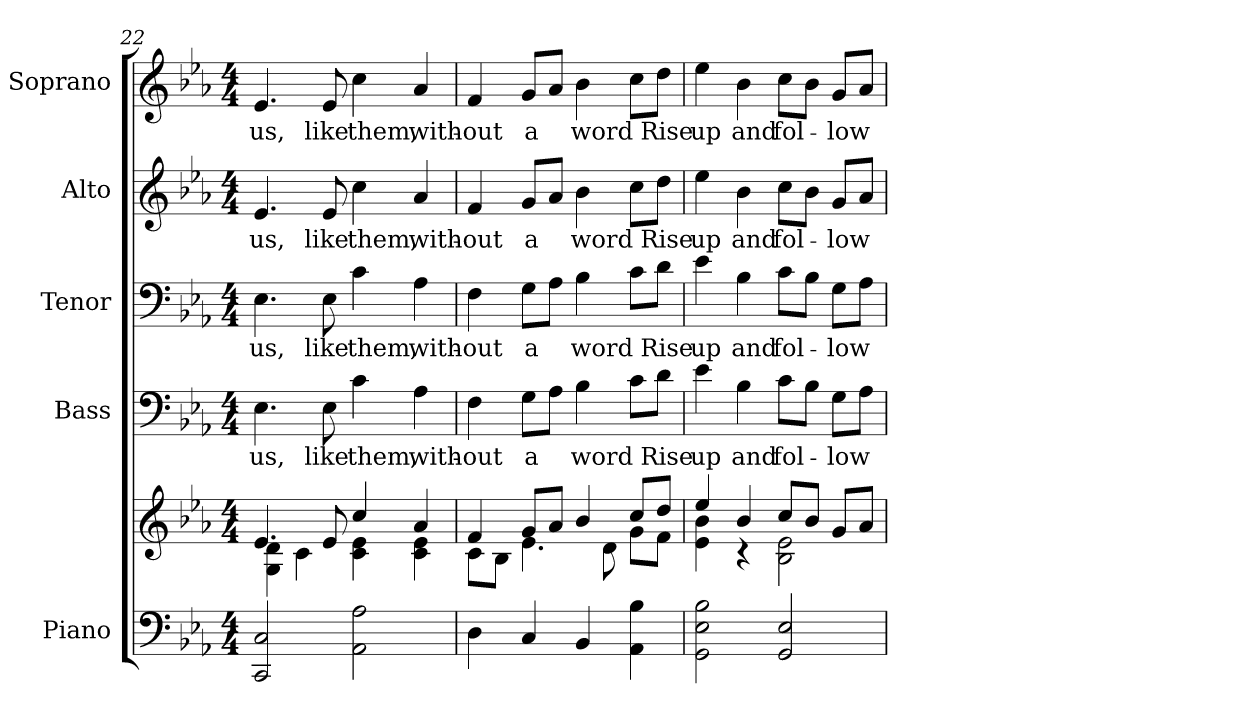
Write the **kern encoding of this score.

**kern	**kern	**kern	**text	**kern	**text	**kern	**text	**kern	**text
*part5	*part5	*part4	*part4	*part3	*part3	*part2	*part2	*part1	*part1
*staff6	*staff5	*staff4	*staff4	*staff3	*staff3	*staff2	*staff2	*staff1	*staff1
*I"Piano	*	*I"Bass	*	*I"Tenor	*	*I"Alto	*	*I"Soprano	*
*I'Pno.	*	*I'B.	*	*I'T.	*	*I'A.	*	*I'S.	*
*clefF4	*clefG2	*clefF4	*	*clefF4	*	*clefG2	*	*clefG2	*
*k[b-e-a-]	*k[b-e-a-]	*k[b-e-a-]	*	*k[b-e-a-]	*	*k[b-e-a-]	*	*k[b-e-a-]	*
*E-:	*E-:	*E-:	*	*E-:	*	*E-:	*	*E-:	*
*M4/4	*M4/4	*M4/4	*	*M4/4	*	*M4/4	*	*M4/4	*
=22	=22	=22	=22	=22	=22	=22	=22	=22	=22
*	*^	*	*	*	*	*	*	*	*
!	!	!	!	!LO:LY:b:color=#000000	!	!	!	!	!	!
!	!	!	!	!	!	!LO:LY:b:color=#000000	!	!	!	!
!	!	!	!	!	!	!	!	!LO:LY:b:color=#000000	!	!
!	!	!	!	!	!	!	!	!	!	!LO:LY:b:color=#000000
2CCi/ 2Ci	4.e-i/	4Gi\ 4di	4.E-i\	us,	4.E-i\	us,	4.e-i/	us,	4.e-i/	us,
.	.	4ci\	.	.	.	.	.	.	.	.
!	!	!	!	!LO:LY:b:color=#000000	!	!	!	!	!	!
!	!	!	!	!	!	!LO:LY:b:color=#000000	!	!	!	!
!	!	!	!	!	!	!	!	!LO:LY:b:color=#000000	!	!
!	!	!	!	!	!	!	!	!	!	!LO:LY:b:color=#000000
.	8e-i/	.	8E-i\	like	8E-i\	like	8e-i/	like	8e-i/	like
!	!	!	!	!LO:LY:b:color=#000000	!	!	!	!	!	!
!	!	!	!	!	!	!LO:LY:b:color=#000000	!	!	!	!
!	!	!	!	!	!	!	!	!LO:LY:b:color=#000000	!	!
!	!	!	!	!	!	!	!	!	!	!LO:LY:b:color=#000000
2AA-i\ 2A-i	4cci/	4ci\ 4e-i	4ci\	them,	4ci\	them,	4cci\	them,	4cci\	them,
!	!	!	!	!LO:LY:b:color=#000000	!	!	!	!	!	!
!	!	!	!	!	!	!LO:LY:b:color=#000000	!	!	!	!
!	!	!	!	!	!	!	!	!LO:LY:b:color=#000000	!	!
!	!	!	!	!	!	!	!	!	!	!LO:LY:b:color=#000000
.	4a-i/	4ci\ 4e-i	4A-i\	with-	4A-i\	with-	4a-i/	with-	4a-i/	with-
!!LO:PB:g=z
=23	=23	=23	=23	=23	=23	=23	=23	=23	=23	=23
!	!	!	!	!LO:LY:b:color=#000000	!	!	!	!	!	!
!	!	!	!	!	!	!LO:LY:b:color=#000000	!	!	!	!
!	!	!	!	!	!	!	!	!LO:LY:b:color=#000000	!	!
!	!	!	!	!	!	!	!	!	!	!LO:LY:b:color=#000000
4Di\	4fi/	8ci\L	4Fi\	-out	4Fi\	-out	4fi/	-out	4fi/	-out
.	.	8B-i\J	.	.	.	.	.	.	.	.
!	!	!	!	!LO:LY:b:color=#000000	!	!	!	!	!	!
!	!	!	!	!	!	!LO:LY:b:color=#000000	!	!	!	!
!	!	!	!	!	!	!	!	!LO:LY:b:color=#000000	!	!
!	!	!	!	!	!	!	!	!	!	!LO:LY:b:color=#000000
4Ci/	8gi/L	4.e-i\	8Gi\L	a	8Gi\L	a	8gi/L	a	8gi/L	a
.	8a-i/J	.	8A-i\J	.	8A-i\J	.	8a-i/J	.	8a-i/J	.
!	!	!	!	!LO:LY:b:color=#000000	!	!	!	!	!	!
!	!	!	!	!	!	!LO:LY:b:color=#000000	!	!	!	!
!	!	!	!	!	!	!	!	!LO:LY:b:color=#000000	!	!
!	!	!	!	!	!	!	!	!	!	!LO:LY:b:color=#000000
4BB-i/	4b-i/	.	4B-i\	word	4B-i\	word	4b-i\	word	4b-i\	word
.	.	8di\	.	.	.	.	.	.	.	.
4AA-i\ 4B-i	8cci/L	8gi\L	8ci\L	.	8ci\L	.	8cci\L	.	8cci\L	.
!	!	!	!	!LO:LY:b:color=#000000	!	!	!	!	!	!
!	!	!	!	!	!	!LO:LY:b:color=#000000	!	!	!	!
!	!	!	!	!	!	!	!	!LO:LY:b:color=#000000	!	!
!	!	!	!	!	!	!	!	!	!	!LO:LY:b:color=#000000
.	8ddi/J	8fi\J	8di\J	Rise	8di\J	Rise	8ddi\J	Rise	8ddi\J	Rise
=24	=24	=24	=24	=24	=24	=24	=24	=24	=24	=24
!	!	!	!	!LO:LY:b:color=#000000	!	!	!	!	!	!
!	!	!	!	!	!	!LO:LY:b:color=#000000	!	!	!	!
!	!	!	!	!	!	!	!	!LO:LY:b:color=#000000	!	!
!	!	!	!	!	!	!	!	!	!	!LO:LY:b:color=#000000
2GGi\ 2E-i 2B-i	4ee-i/	4e-i\ 4b-i	4e-i\	up	4e-i\	up	4ee-i\	up	4ee-i\	up
!	!	!	!	!LO:LY:b:color=#000000	!	!	!	!	!	!
!	!	!	!	!	!	!LO:LY:b:color=#000000	!	!	!	!
!	!	!	!	!	!	!	!	!LO:LY:b:color=#000000	!	!
!	!	!	!	!	!	!	!	!	!	!LO:LY:b:color=#000000
.	4b-i/	4r	4B-i\	and	4B-i\	and	4b-i\	and	4b-i\	and
!	!	!	!	!LO:LY:b:color=#000000	!	!	!	!	!	!
!	!	!	!	!	!	!LO:LY:b:color=#000000	!	!	!	!
!	!	!	!	!	!	!	!	!LO:LY:b:color=#000000	!	!
!	!	!	!	!	!	!	!	!	!	!LO:LY:b:color=#000000
2GGi/ 2E-i	8cci/L	2B-i\ 2e-i	8ci\L	fol-	8ci\L	fol-	8cci\L	fol-	8cci\L	fol-
.	8b-i/J	.	8B-i\J	.	8B-i\J	.	8b-i\J	.	8b-i\J	.
!	!	!	!	!LO:LY:b:color=#000000	!	!	!	!	!	!
!	!	!	!	!	!	!LO:LY:b:color=#000000	!	!	!	!
!	!	!	!	!	!	!	!	!LO:LY:b:color=#000000	!	!
!	!	!	!	!	!	!	!	!	!	!LO:LY:b:color=#000000
.	8gi/L	.	8Gi\L	-low	8Gi\L	-low	8gi/L	-low	8gi/L	-low
.	8a-i/J	.	8A-i\J	.	8A-i\J	.	8a-i/J	.	8a-i/J	.
*	*v	*v	*	*	*	*	*	*	*	*
=	=	=	=	=	=	=	=	=	=
*-	*-	*-	*-	*-	*-	*-	*-	*-	*-
